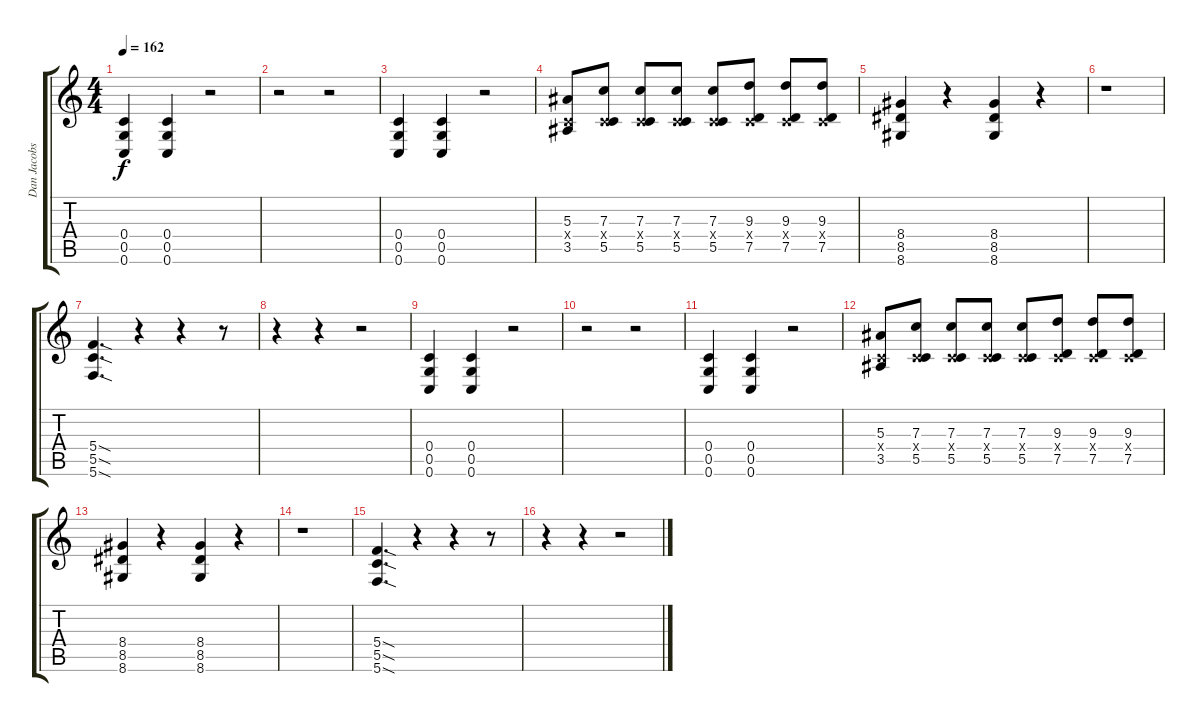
\track ("Dan Jacobs" "Dan Jacobs") {instrument distortionguitar}
\staff {score tabs}
\tuning (D4 A3 F3 C3 G2 C2) {hide}
\ts (4 4)
\tempo 162
\clef g2
\ks c
(0.4 0.5 0.6).4{dy f} (0.4 0.5 0.6).4 r.2 |
r.2 r.2 |
(0.4 0.5 0.6).4 (0.4 0.5 0.6).4 r.2 |
(5.3 0.4{x} 3.5).8 (7.3 0.4{x} 5.5).8 (7.3 0.4{x} 5.5).8 (7.3 0.4{x} 5.5).8 (7.3 0.4{x} 5.5).8 (9.3 0.4{x} 7.5).8 (9.3 0.4{x} 7.5).8 (9.3 0.4{x} 7.5).8 |
(8.4 8.5 8.6).4 r.4 (8.4 8.5 8.6).4 r.4 |
r.1 |
(5.4{sod} 5.5{sod} 5.6{sod}).4{d} r.4 r.4 r.8 |
r.4 r.4 r.2 |
(0.4 0.5 0.6).4 (0.4 0.5 0.6).4 r.2 |
r.2 r.2 |
(0.4 0.5 0.6).4 (0.4 0.5 0.6).4 r.2 |
(5.3 0.4{x} 3.5).8 (7.3 0.4{x} 5.5).8 (7.3 0.4{x} 5.5).8 (7.3 0.4{x} 5.5).8 (7.3 0.4{x} 5.5).8 (9.3 0.4{x} 7.5).8 (9.3 0.4{x} 7.5).8 (9.3 0.4{x} 7.5).8 |
(8.4 8.5 8.6).4 r.4 (8.4 8.5 8.6).4 r.4 |
r.1 |
(5.4{sod} 5.5{sod} 5.6{sod}).4{d} r.4 r.4 r.8 |
r.4 r.4 r.2
